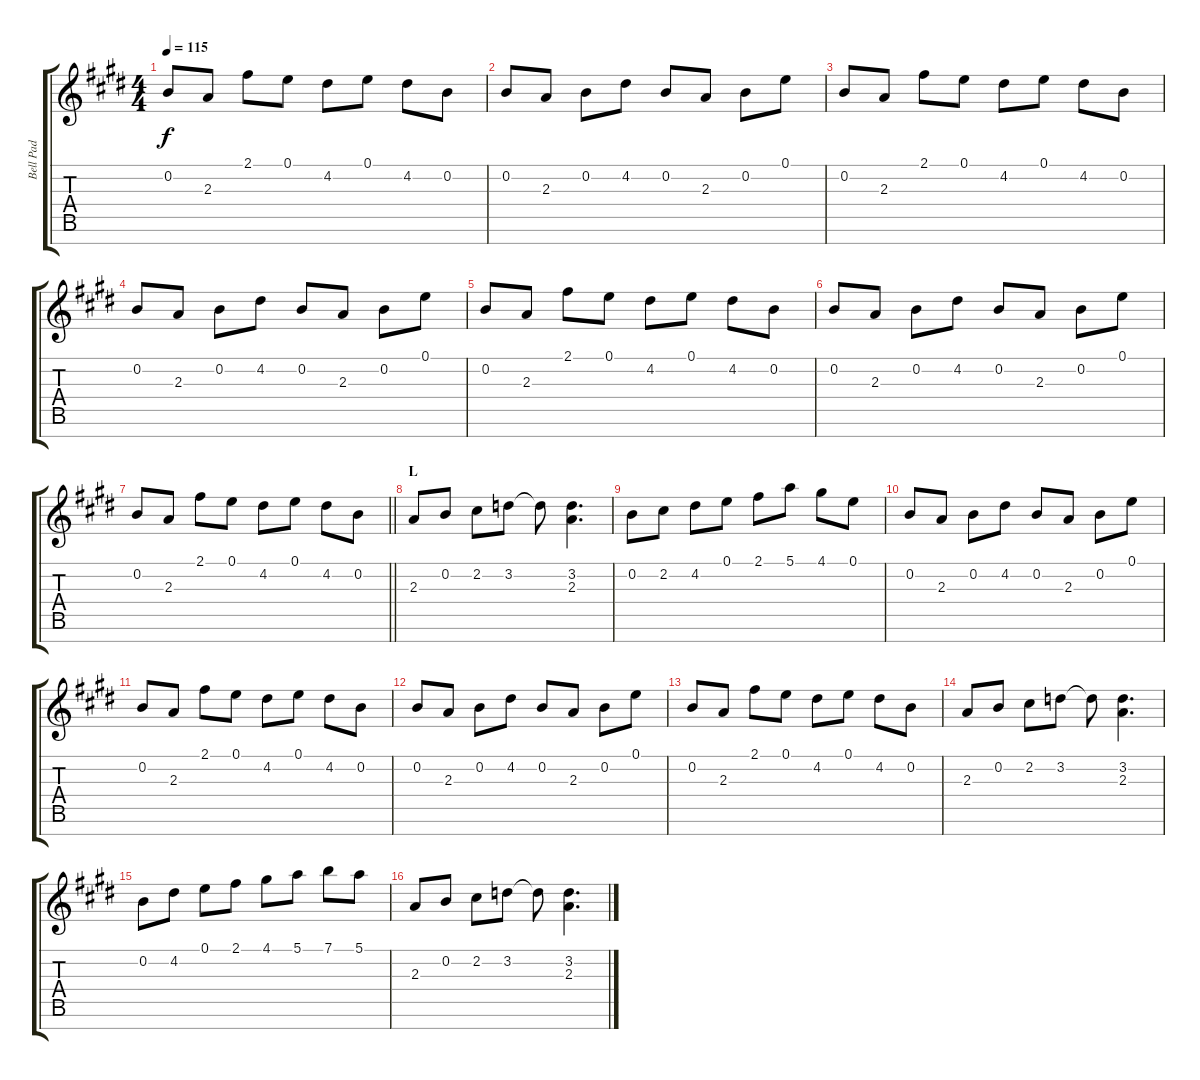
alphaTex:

\track ("Bell Pad" "Bell Pad") {instrument vibraphone}
\staff {score tabs}
\tuning (E5 B4 G4 D4 A3 E3 B2) {hide}
\ts (4 4)
\tempo 115
\clef g2
\ks e
0.2.8{dy f} 2.3.8 2.1.8 0.1.8 4.2.8 0.1.8 4.2.8 0.2.8 |
0.2.8 2.3.8 0.2.8 4.2.8 0.2.8 2.3.8 0.2.8 0.1.8 |
0.2.8 2.3.8 2.1.8 0.1.8 4.2.8 0.1.8 4.2.8 0.2.8 |
0.2.8 2.3.8 0.2.8 4.2.8 0.2.8 2.3.8 0.2.8 0.1.8 |
0.2.8 2.3.8 2.1.8 0.1.8 4.2.8 0.1.8 4.2.8 0.2.8 |
0.2.8 2.3.8 0.2.8 4.2.8 0.2.8 2.3.8 0.2.8 0.1.8 |
\barLineRight lightlight
0.2.8 2.3.8 2.1.8 0.1.8 4.2.8 0.1.8 4.2.8 0.2.8 |
\section ("" "L")
2.3.8 0.2.8 2.2.8 3.2.8 3.2{t}.8 (3.2 2.3).4{d} |
0.2.8 2.2.8 4.2.8 0.1.8 2.1.8 5.1.8 4.1.8 0.1.8 |
0.2.8 2.3.8 0.2.8 4.2.8 0.2.8 2.3.8 0.2.8 0.1.8 |
0.2.8 2.3.8 2.1.8 0.1.8 4.2.8 0.1.8 4.2.8 0.2.8 |
0.2.8 2.3.8 0.2.8 4.2.8 0.2.8 2.3.8 0.2.8 0.1.8 |
0.2.8 2.3.8 2.1.8 0.1.8 4.2.8 0.1.8 4.2.8 0.2.8 |
2.3.8 0.2.8 2.2.8 3.2.8 3.2{t}.8 (3.2 2.3).4{d} |
0.2.8 4.2.8 0.1.8 2.1.8 4.1.8 5.1.8 7.1.8 5.1.8 |
2.3.8 0.2.8 2.2.8 3.2.8 3.2{t}.8 (3.2 2.3).4{d}
